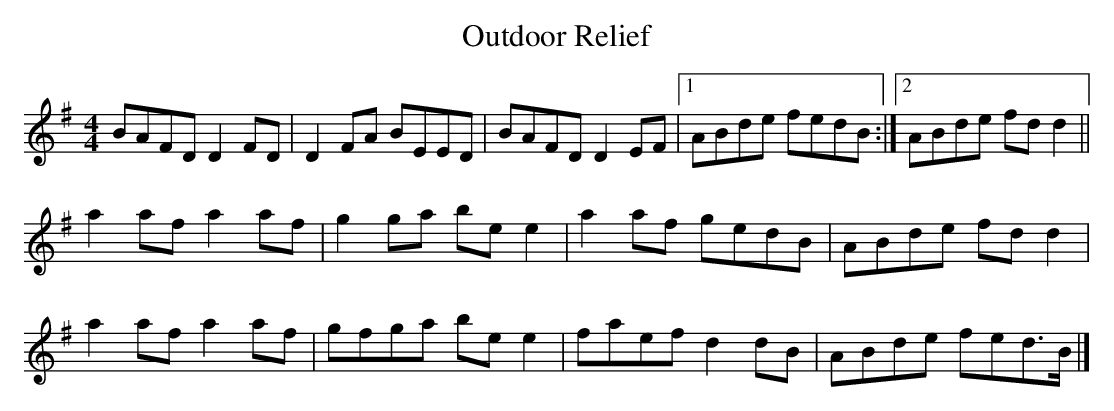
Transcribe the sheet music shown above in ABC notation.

X:1
T: Outdoor Relief
L: 1/8
M: 4/4
K: G
BAFD D2 FD | D2 FA BEED | BAFD D2 EF |1 ABde fedB :|2 ABde fd d2 ||
a2 af a2 af | g2 ga be e2 | a2 af gedB | ABde fd d2 |
a2 af a2 af | gfga be e2 | faef d2 dB | ABde fed>B |]
